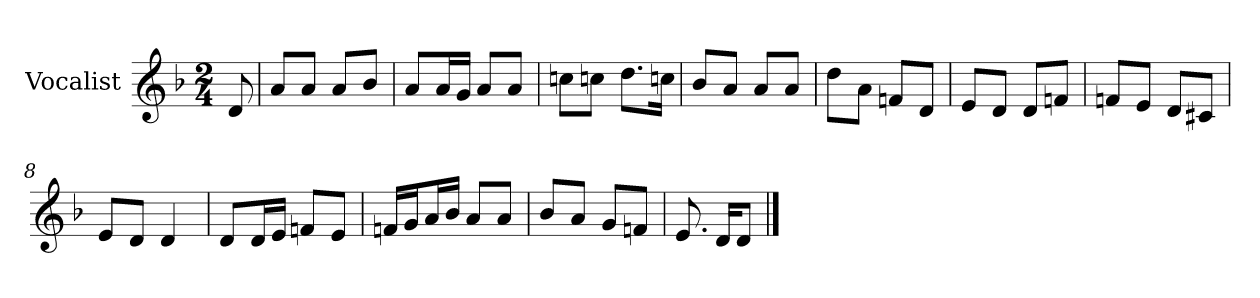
**kern
*part1
*staff1
*I"Vocalist
*k[b-]
*d:
*M2/4
=
8d
=1
8aL
8aJ
8aL
8b-J
=2
8aL
16aL
16gJJ
8aL
8aJ
=3
8ccnL
8ccnJ
8.ddL
16ccnJk
=4
8b-L
8aJ
8aL
8aJ
=5
8ddL
8aJ
8fnL
8dJ
=6
8eL
8dJ
8dL
8fnJ
=7
8fnL
8eJ
8dL
8c#XJ
=8
8eL
8dJ
4d
=9
8dL
16dL
16eJJ
8fnL
8eJ
=10
16fnLL
16gJ
16aL
16b-JJ
8aL
8aJ
=11
8b-L
8aJ
8gL
8fnJ
=12
8.e
16dKL
8dJ
==
*-
